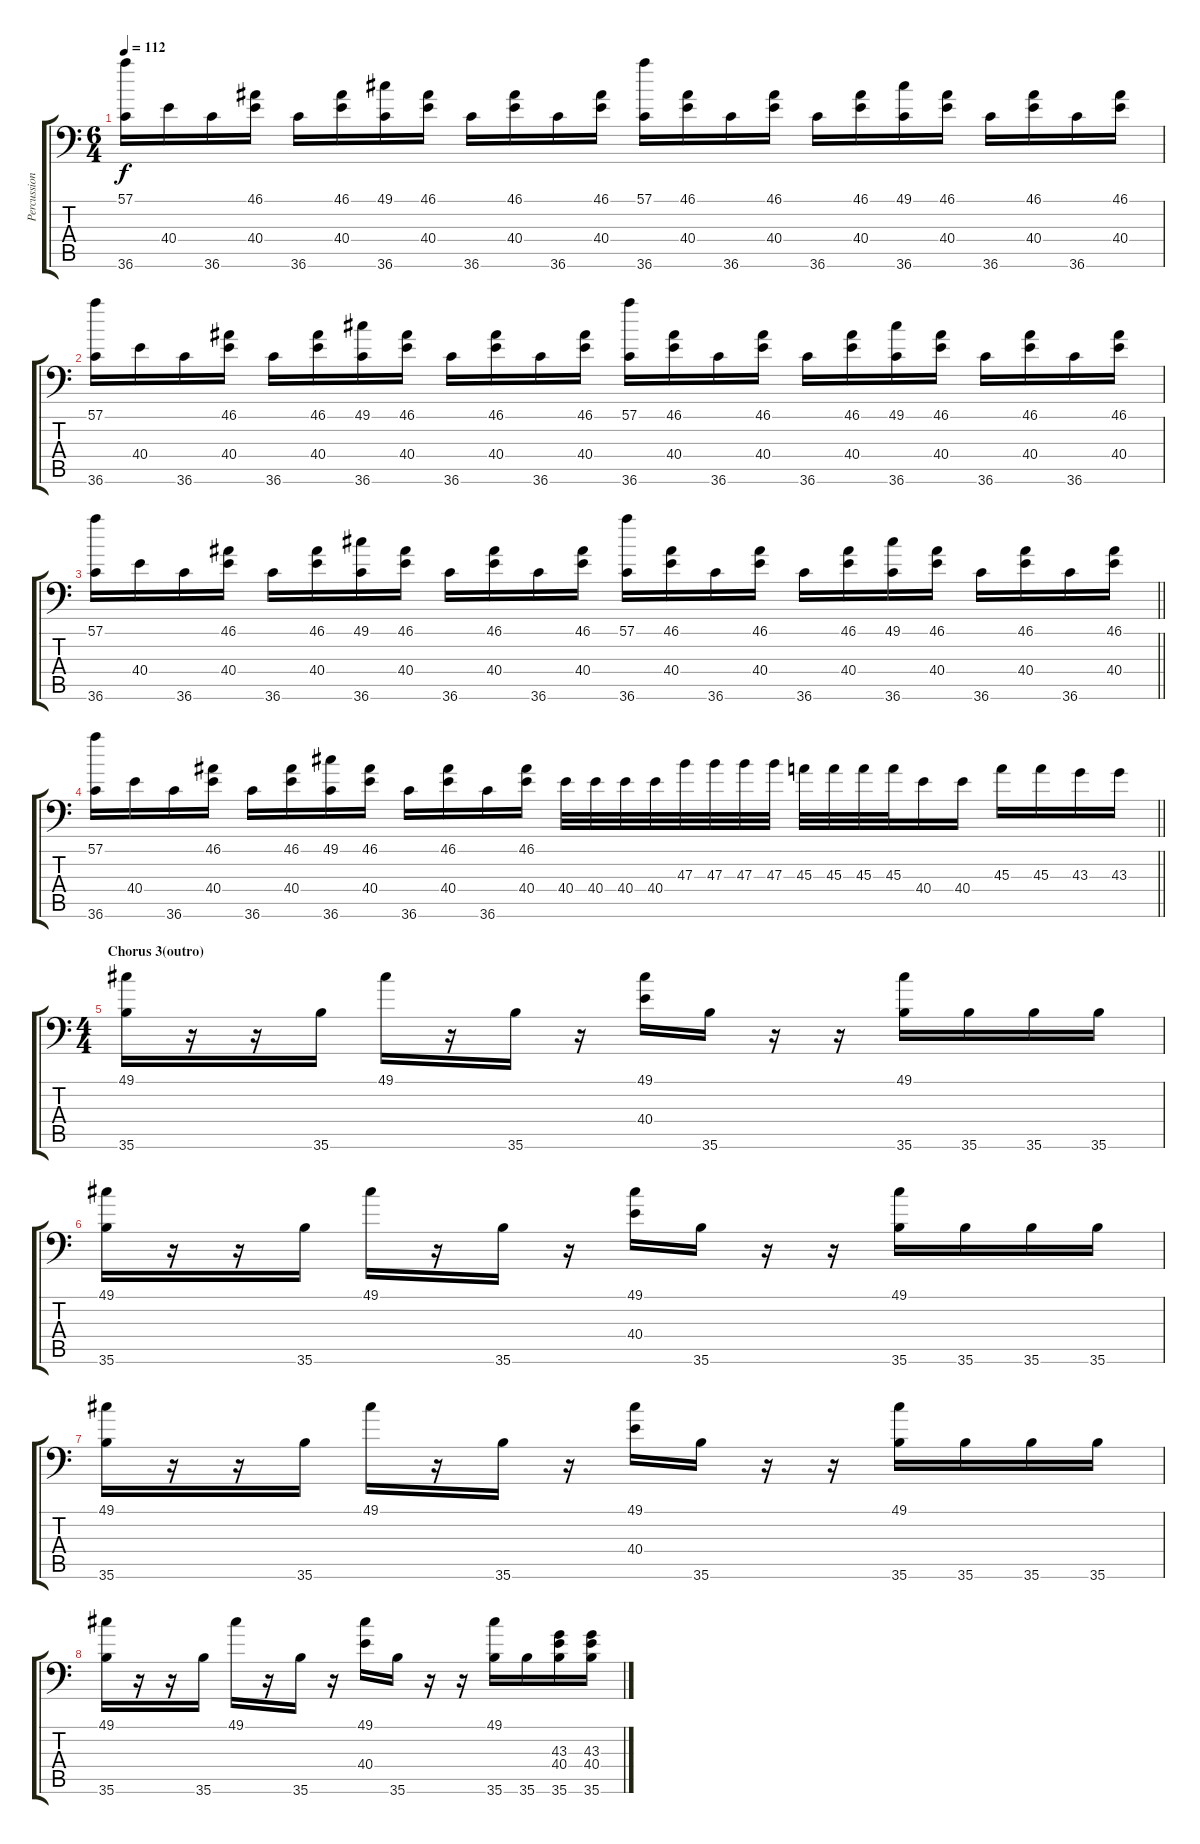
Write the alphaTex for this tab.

\track ("Percussion" "Percussion") {instrument acousticgrandpiano}
\staff {score tabs}
\tuning (C-1 C-1 C-1 C-1 C-1 C-1) {hide}
\ts (6 4)
\tempo 112
\clef f4
\ks c
(57.1 36.6).16{dy f} 40.4.16 36.6.16 (46.1 40.4).16 36.6.16 (46.1 40.4).16 (49.1 36.6).16 (46.1 40.4).16 36.6.16 (46.1 40.4).16 36.6.16 (46.1 40.4).16 (57.1 36.6).16 (46.1 40.4).16 36.6.16 (46.1 40.4).16 36.6.16 (46.1 40.4).16 (49.1 36.6).16 (46.1 40.4).16 36.6.16 (46.1 40.4).16 36.6.16 (46.1 40.4).16 |
(57.1 36.6).16 40.4.16 36.6.16 (46.1 40.4).16 36.6.16 (46.1 40.4).16 (49.1 36.6).16 (46.1 40.4).16 36.6.16 (46.1 40.4).16 36.6.16 (46.1 40.4).16 (57.1 36.6).16 (46.1 40.4).16 36.6.16 (46.1 40.4).16 36.6.16 (46.1 40.4).16 (49.1 36.6).16 (46.1 40.4).16 36.6.16 (46.1 40.4).16 36.6.16 (46.1 40.4).16 |
\barLineRight lightlight
(57.1 36.6).16 40.4.16 36.6.16 (46.1 40.4).16 36.6.16 (46.1 40.4).16 (49.1 36.6).16 (46.1 40.4).16 36.6.16 (46.1 40.4).16 36.6.16 (46.1 40.4).16 (57.1 36.6).16 (46.1 40.4).16 36.6.16 (46.1 40.4).16 36.6.16 (46.1 40.4).16 (49.1 36.6).16 (46.1 40.4).16 36.6.16 (46.1 40.4).16 36.6.16 (46.1 40.4).16 |
\section ("" "")
\barLineRight lightlight
(57.1 36.6).16 40.4.16 36.6.16 (46.1 40.4).16 36.6.16 (46.1 40.4).16 (49.1 36.6).16 (46.1 40.4).16 36.6.16 (46.1 40.4).16 36.6.16 (46.1 40.4).16 40.4.32 40.4.32 40.4.32 40.4.32 47.3.32 47.3.32 47.3.32 47.3.32 45.3.32 45.3.32 45.3.32 45.3.32 40.4.16 40.4.16 45.3.16 45.3.16 43.3.16 43.3.16 |
\ts (4 4)
\section ("" "Chorus 3(outro)")
(49.1 35.6).16 r.16 r.16 35.6.16 49.1.16 r.16 35.6.16 r.16 (49.1 40.4).16 35.6.16 r.16 r.16 (49.1 35.6).16 35.6.16 35.6.16 35.6.16 |
(49.1 35.6).16 r.16 r.16 35.6.16 49.1.16 r.16 35.6.16 r.16 (49.1 40.4).16 35.6.16 r.16 r.16 (49.1 35.6).16 35.6.16 35.6.16 35.6.16 |
(49.1 35.6).16 r.16 r.16 35.6.16 49.1.16 r.16 35.6.16 r.16 (49.1 40.4).16 35.6.16 r.16 r.16 (49.1 35.6).16 35.6.16 35.6.16 35.6.16 |
(49.1 35.6).16 r.16 r.16 35.6.16 49.1.16 r.16 35.6.16 r.16 (49.1 40.4).16 35.6.16 r.16 r.16 (49.1 35.6).16 35.6.16 (43.3 40.4 35.6).16 (43.3 40.4 35.6).16
